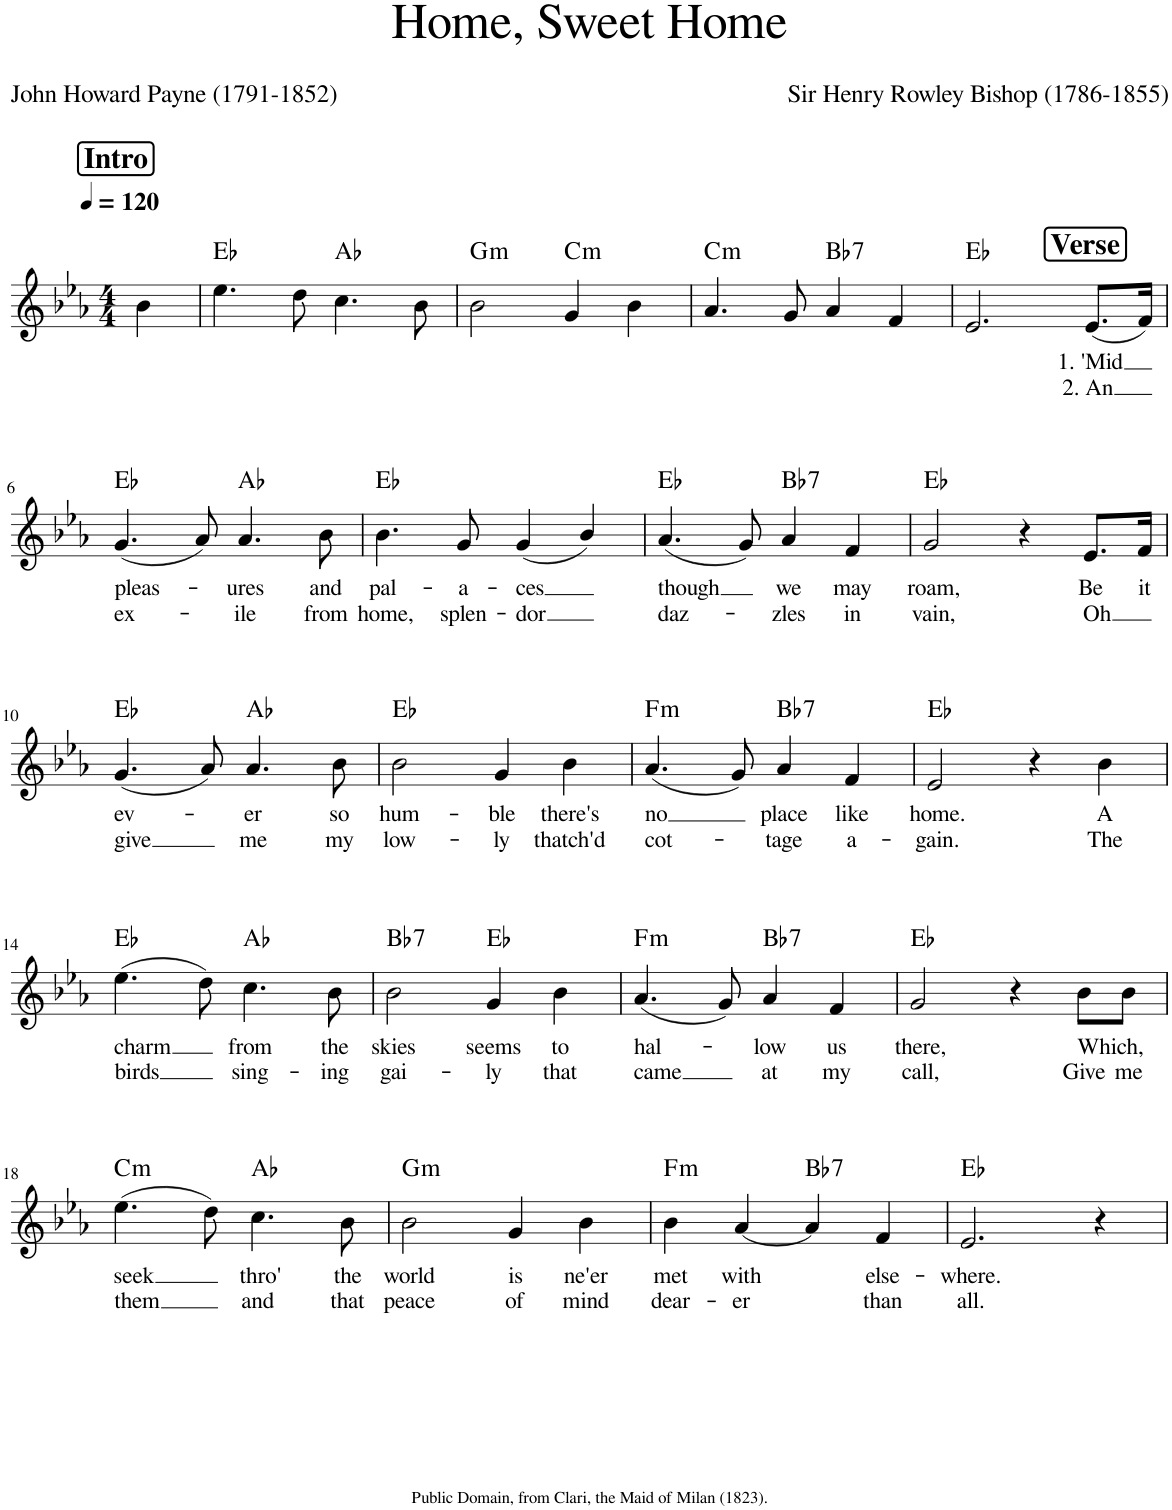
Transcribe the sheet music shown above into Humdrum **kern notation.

**kern	**text	**text	**harte
*part1	*part1	*part1	*part1
*staff1	*staff1	*staff1	*
*I"Piano	*	*	*
*I'Pno.	*	*	*
*clefG2	*	*	*
*k[b-e-a-]	*	*	*
*M4/4	*	*	*
*MM120	*	*	*
!!LO:REH:place=s1:a:B:cj:fs=14:t=Intro
=1	=1	=1	=1
4b-\	.	.	.
=2	=2	=2	=2
4.ee-\	.	.	Eb:maj
8dd\	.	.	.
4.cc\	.	.	Ab:maj
8b-\	.	.	.
=3	=3	=3	=3
!	!	!	!LO:H:kt=m
2b-\	.	.	G:min
!	!	!	!LO:H:kt=m
4g/	.	.	C:min
4b-\	.	.	.
=4	=4	=4	=4
!	!	!	!LO:H:kt=m
4.a-/	.	.	C:min
8g/	.	.	.
!	!	!	!LO:H:kt=7
4a-/	.	.	Bb:7
4f/	.	.	.
!!LO:REH:place=s1:a:B:cj:fs=14:t=Verse:qo=3
=5	=5	=5	=5
2.e-/	.	.	Eb:maj
!	!LO:LY:b	!LO:LY:b	!
(8.e-/L	1. 'Mid	2. An	.
16f/Jk)	.	.	.
!!LO:LB:g=z
=6	=6	=6	=6
!	!LO:LY:b	!LO:LY:b	!
(4.g/	pleas-	ex-	Eb:maj
8a-/)	.	.	.
!	!LO:LY:b	!LO:LY:b	!
4.a-/	-ures	-ile	Ab:maj
!	!LO:LY:b	!LO:LY:b	!
8b-\	and	from	.
=7	=7	=7	=7
!	!LO:LY:b	!LO:LY:b	!
4.b-\	pal-	home,	Eb:maj
!	!LO:LY:b	!LO:LY:b	!
8g/	-a-	splen-	.
!	!LO:LY:b	!LO:LY:b	!
(4g/	-ces	-dor	.
4b-/)	.	.	.
=8	=8	=8	=8
!	!LO:LY:b	!LO:LY:b	!
(4.a-/	though	daz-	Eb:maj
8g/)	.	.	.
!	!LO:LY:b	!LO:LY:b	!LO:H:kt=7
4a-/	we	-zles	Bb:7
!	!LO:LY:b	!LO:LY:b	!
4f/	may	in	.
=9	=9	=9	=9
!	!LO:LY:b	!LO:LY:b	!
2g/	roam,	vain,	Eb:maj
4r	.	.	.
!	!LO:LY:b	!LO:LY:b	!
8.e-/L	Be	Oh	.
!	!LO:LY:b	!	!
16f/Jk	it	.	.
!!LO:LB:g=z
=10	=10	=10	=10
!	!LO:LY:b	!LO:LY:b	!
(4.g/	ev-	give	Eb:maj
8a-/)	.	.	.
!	!LO:LY:b	!LO:LY:b	!
4.a-/	-er	me	Ab:maj
!	!LO:LY:b	!LO:LY:b	!
8b-\	so	my	.
=11	=11	=11	=11
!	!LO:LY:b	!LO:LY:b	!
2b-\	hum-	low-	Eb:maj
!	!LO:LY:b	!LO:LY:b	!
4g/	-ble	-ly	.
!	!LO:LY:b	!LO:LY:b	!
4b-\	there's	thatch'd	.
=12	=12	=12	=12
!	!LO:LY:b	!LO:LY:b	!LO:H:kt=m
(4.a-/	no	cot-	F:min
8g/)	.	.	.
!	!LO:LY:b	!LO:LY:b	!LO:H:kt=7
4a-/	place	-tage	Bb:7
!	!LO:LY:b	!LO:LY:b	!
4f/	like	a-	.
=13	=13	=13	=13
!	!LO:LY:b	!LO:LY:b	!
2e-/	home.	-gain.	Eb:maj
4r	.	.	.
!	!LO:LY:b	!LO:LY:b	!
4b-\	A	The	.
!!LO:LB:g=z
=14	=14	=14	=14
!	!LO:LY:b	!LO:LY:b	!
(4.ee-\	charm	birds	Eb:maj
8dd\)	.	.	.
!	!LO:LY:b	!LO:LY:b	!
4.cc\	from	sing-	Ab:maj
!	!LO:LY:b	!LO:LY:b	!
8b-\	the	-ing	.
=15	=15	=15	=15
!	!LO:LY:b	!LO:LY:b	!LO:H:kt=7
2b-\	skies	gai-	Bb:7
!	!LO:LY:b	!LO:LY:b	!
4g/	seems	-ly	Eb:maj
!	!LO:LY:b	!LO:LY:b	!
4b-\	to	that	.
=16	=16	=16	=16
!	!LO:LY:b	!LO:LY:b	!LO:H:kt=m
(4.a-/	hal-	came	F:min
8g/)	.	.	.
!	!LO:LY:b	!LO:LY:b	!LO:H:kt=7
4a-/	-low	at	Bb:7
!	!LO:LY:b	!LO:LY:b	!
4f/	us	my	.
=17	=17	=17	=17
!	!LO:LY:b	!LO:LY:b	!
2g/	there,	call,	Eb:maj
4r	.	.	.
!	!LO:LY:b	!LO:LY:b	!
8b-\L	Which,	Give	.
!	!	!LO:LY:b	!
8b-\J	.	me	.
!!LO:LB:g=z
=18	=18	=18	=18
!	!LO:LY:b	!LO:LY:b	!LO:H:kt=m
(4.ee-\	seek	them	C:min
8dd\)	.	.	.
!	!LO:LY:b	!LO:LY:b	!
4.cc\	thro'	and	Ab:maj
!	!LO:LY:b	!LO:LY:b	!
8b-\	the	that	.
=19	=19	=19	=19
!	!LO:LY:b	!LO:LY:b	!LO:H:kt=m
2b-\	world	peace	G:min
!	!LO:LY:b	!LO:LY:b	!
4g/	is	of	.
!	!LO:LY:b	!LO:LY:b	!
4b-\	ne'er	mind	.
=20	=20	=20	=20
!	!LO:LY:b	!LO:LY:b	!LO:H:kt=m
4b-\	met	dear-	F:min
!	!LO:LY:b	!LO:LY:b	!
[4a-/	with	-er	.
!	!	!	!LO:H:kt=7
4a-/]	.	.	Bb:7
!	!LO:LY:b	!LO:LY:b	!
4f/	else-	than	.
=21	=21	=21	=21
!	!LO:LY:b	!LO:LY:b	!
2.e-/	-where.	all.	Eb:maj
4r	.	.	.
=	=	=	=
*-	*-	*-	*-
